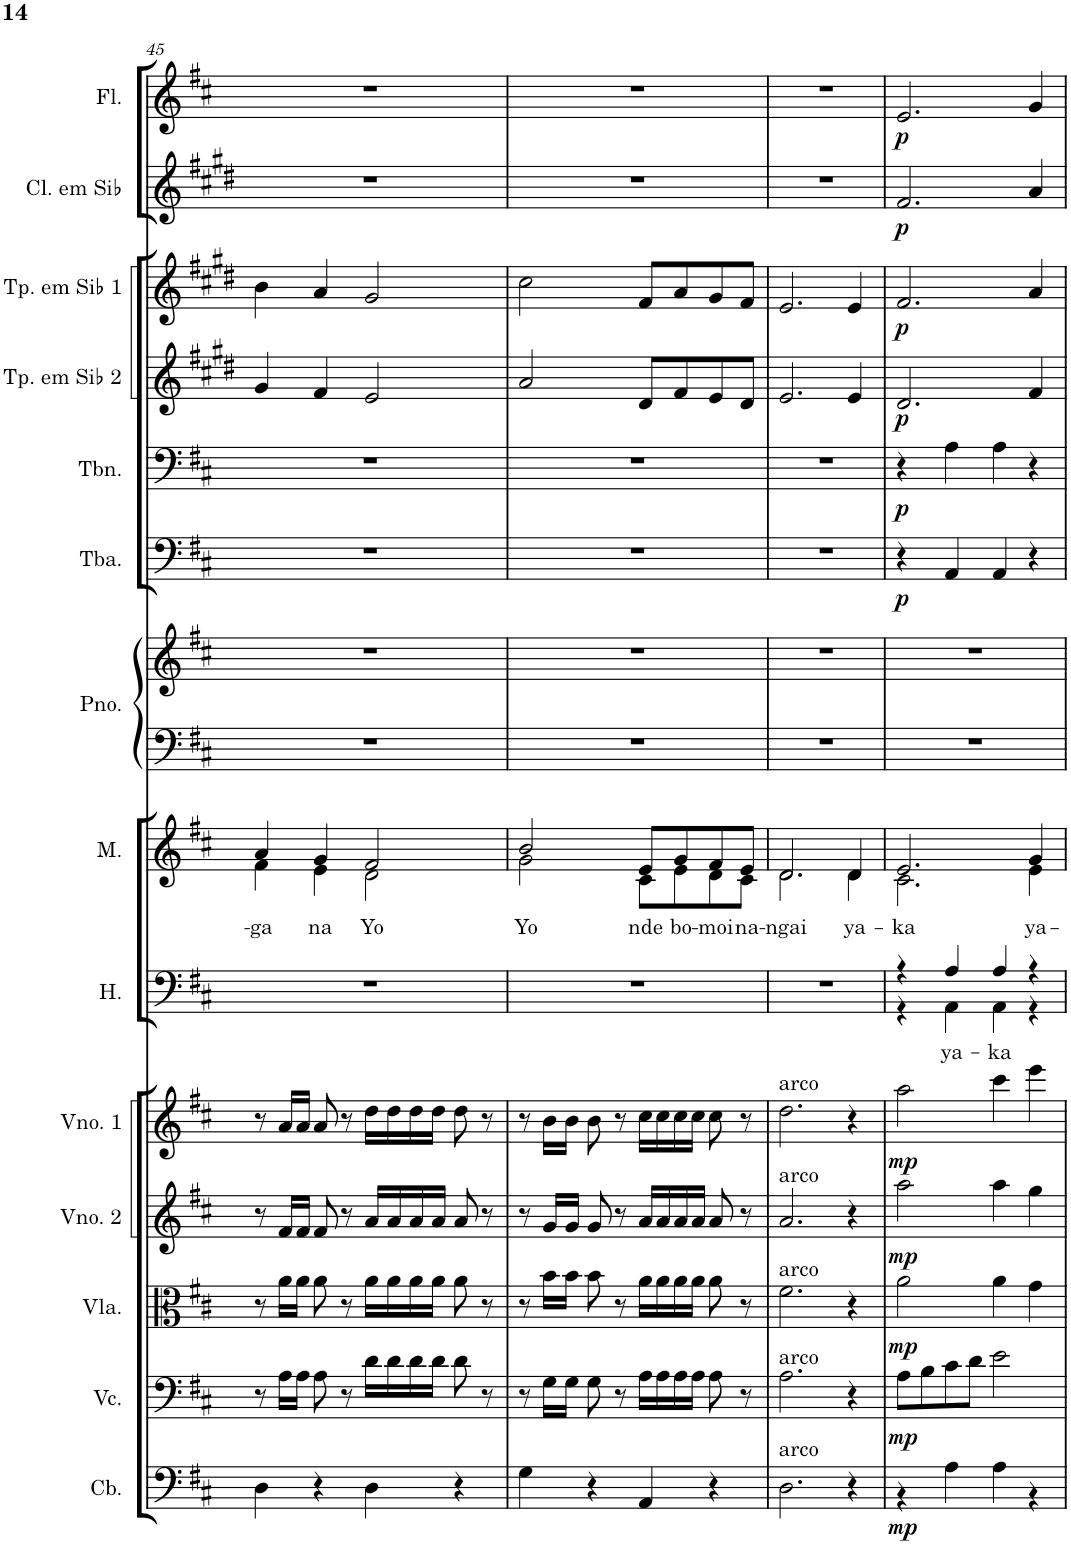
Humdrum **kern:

**kern	**dynam	**kern	**dynam	**kern	**dynam	**kern	**dynam	**kern	**dynam	**kern	**text	**kern	**text	**kern	**kern	**kern	**dynam	**kern	**dynam	**kern	**dynam	**kern	**dynam	**kern	**dynam	**kern	**dynam
*part14	*part14	*part13	*part13	*part12	*part12	*part11	*part11	*part10	*part10	*part9	*part9	*part8	*part8	*part7	*part7	*part6	*part6	*part5	*part5	*part4	*part4	*part3	*part3	*part2	*part2	*part1	*part1
*staff15	*staff15	*staff14	*staff14	*staff13	*staff13	*staff12	*staff12	*staff11	*staff11	*staff10	*staff10	*staff9	*staff9	*staff8	*staff7	*staff6	*staff6	*staff5	*staff5	*staff4	*staff4	*staff3	*staff3	*staff2	*staff2	*staff1	*staff1
*I"Contrabaixo	*	*I"Violoncelo	*	*I"Viola	*	*I"Violino 2	*	*I"Violino 1	*	*I"Homens	*	*I"Senhoras	*	*I"Piano	*	*I"Tuba	*	*I"Trombone	*	*I"Trompete em Sib 2	*	*I"Trompete em Sib 1	*	*I"Clarinete em Sib	*	*I"Flauta Transversal	*
*I'Cb.	*	*I'Vc.	*	*I'Vla.	*	*I'Vno. 2	*	*I'Vno. 1	*	*I'H.	*	*	*	*I'Pno.	*	*I'Tba.	*	*I'Tbn.	*	*I'Tp. em Sib 2	*	*I'Tp. em Sib 1	*	*I'Cl. em Sib	*	*I'Fl.	*
!!LO:PB:g=z
*clefF4	*	*clefF4	*	*clefC3	*	*clefG2	*	*clefG2	*	*clefF4	*	*clefG2	*	*clefF4	*clefG2	*clefF4	*	*clefF4	*	*clefG2	*	*clefG2	*	*clefG2	*	*clefG2	*
*Trd7c12	*	*	*	*	*	*	*	*	*	*	*	*	*	*	*	*	*	*	*	*Trd1c2	*	*Trd1c2	*	*Trd1c2	*	*	*
*k[f#c#]	*	*k[f#c#]	*	*k[f#c#]	*	*k[f#c#]	*	*k[f#c#]	*	*k[f#c#]	*	*k[f#c#]	*	*k[f#c#]	*k[f#c#]	*k[f#c#]	*	*k[f#c#]	*	*k[f#c#g#d#]	*	*k[f#c#g#d#]	*	*k[f#c#g#d#]	*	*k[f#c#]	*
*M4/4	*	*M4/4	*	*M4/4	*	*M4/4	*	*M4/4	*	*M4/4	*	*M4/4	*	*M4/4	*M4/4	*M4/4	*	*M4/4	*	*M4/4	*	*M4/4	*	*M4/4	*	*M4/4	*
=45	=45	=45	=45	=45	=45	=45	=45	=45	=45	=45	=45	=45	=45	=45	=45	=45	=45	=45	=45	=45	=45	=45	=45	=45	=45	=45	=45
*	*	*	*	*	*	*	*	*	*	*	*	*^	*	*	*	*	*	*	*	*	*	*	*	*	*	*	*
!	!	!	!	!	!	!	!	!	!	!	!	!	!	!LO:LY:b	!	!	!	!	!	!	!	!	!	!	!	!	!	!
4D\	.	8r	.	8r	.	8r	.	8r	.	1r	.	4a/	4f#\	-ga	1r	1r	1r	.	1r	.	4g#/	.	4b\	.	1r	.	1r	.
.	.	16A\LL	.	16a\LL	.	16f#/LL	.	16a/LL	.	.	.	.	.	.	.	.	.	.	.	.	.	.	.	.	.	.	.	.
.	.	16A\JJ	.	16a\JJ	.	16f#/JJ	.	16a/JJ	.	.	.	.	.	.	.	.	.	.	.	.	.	.	.	.	.	.	.	.
!	!	!	!	!	!	!	!	!	!	!	!	!	!	!LO:LY:b	!	!	!	!	!	!	!	!	!	!	!	!	!	!
4r	.	8A\	.	8a\	.	8f#/	.	8a/	.	.	.	4g/	4e\	na	.	.	.	.	.	.	4f#/	.	4a/	.	.	.	.	.
.	.	8r	.	8r	.	8r	.	8r	.	.	.	.	.	.	.	.	.	.	.	.	.	.	.	.	.	.	.	.
!	!	!	!	!	!	!	!	!	!	!	!	!	!	!LO:LY:b	!	!	!	!	!	!	!	!	!	!	!	!	!	!
4D\	.	16d\LL	.	16a\LL	.	16a/LL	.	16dd\LL	.	.	.	2f#/	2d\	Yo	.	.	.	.	.	.	2e/	.	2g#/	.	.	.	.	.
.	.	16d\	.	16a\	.	16a/	.	16dd\	.	.	.	.	.	.	.	.	.	.	.	.	.	.	.	.	.	.	.	.
.	.	16d\	.	16a\	.	16a/	.	16dd\	.	.	.	.	.	.	.	.	.	.	.	.	.	.	.	.	.	.	.	.
.	.	16d\JJ	.	16a\JJ	.	16a/JJ	.	16dd\JJ	.	.	.	.	.	.	.	.	.	.	.	.	.	.	.	.	.	.	.	.
4r	.	8d\	.	8a\	.	8a/	.	8dd\	.	.	.	.	.	.	.	.	.	.	.	.	.	.	.	.	.	.	.	.
.	.	8r	.	8r	.	8r	.	8r	.	.	.	.	.	.	.	.	.	.	.	.	.	.	.	.	.	.	.	.
=46	=46	=46	=46	=46	=46	=46	=46	=46	=46	=46	=46	=46	=46	=46	=46	=46	=46	=46	=46	=46	=46	=46	=46	=46	=46	=46	=46	=46
!	!	!	!	!	!	!	!	!	!	!	!	!	!	!LO:LY:b	!	!	!	!	!	!	!	!	!	!	!	!	!	!
4G\	.	8r	.	8r	.	8r	.	8r	.	1r	.	2b/	2g\	Yo	1r	1r	1r	.	1r	.	2a/	.	2cc#\	.	1r	.	1r	.
.	.	16G\LL	.	16b\LL	.	16g/LL	.	16b\LL	.	.	.	.	.	.	.	.	.	.	.	.	.	.	.	.	.	.	.	.
.	.	16G\JJ	.	16b\JJ	.	16g/JJ	.	16b\JJ	.	.	.	.	.	.	.	.	.	.	.	.	.	.	.	.	.	.	.	.
4r	.	8G\	.	8b\	.	8g/	.	8b\	.	.	.	.	.	.	.	.	.	.	.	.	.	.	.	.	.	.	.	.
.	.	8r	.	8r	.	8r	.	8r	.	.	.	.	.	.	.	.	.	.	.	.	.	.	.	.	.	.	.	.
!	!	!	!	!	!	!	!	!	!	!	!	!	!	!LO:LY:b	!	!	!	!	!	!	!	!	!	!	!	!	!	!
4AA/	.	16A\LL	.	16a\LL	.	16a/LL	.	16cc#\LL	.	.	.	8e/L	8c#\L	nde	.	.	.	.	.	.	8d#/L	.	8f#/L	.	.	.	.	.
.	.	16A\	.	16a\	.	16a/	.	16cc#\	.	.	.	.	.	.	.	.	.	.	.	.	.	.	.	.	.	.	.	.
!	!	!	!	!	!	!	!	!	!	!	!	!	!	!LO:LY:b	!	!	!	!	!	!	!	!	!	!	!	!	!	!
.	.	16A\	.	16a\	.	16a/	.	16cc#\	.	.	.	8g/	8e\	bo-	.	.	.	.	.	.	8f#/	.	8a/	.	.	.	.	.
.	.	16A\JJ	.	16a\JJ	.	16a/JJ	.	16cc#\JJ	.	.	.	.	.	.	.	.	.	.	.	.	.	.	.	.	.	.	.	.
!	!	!	!	!	!	!	!	!	!	!	!	!	!	!LO:LY:b	!	!	!	!	!	!	!	!	!	!	!	!	!	!
4r	.	8A\	.	8a\	.	8a/	.	8cc#\	.	.	.	8f#/	8d\	-moi	.	.	.	.	.	.	8e/	.	8g#/	.	.	.	.	.
!	!	!	!	!	!	!	!	!	!	!	!	!	!	!LO:LY:b	!	!	!	!	!	!	!	!	!	!	!	!	!	!
.	.	8r	.	8r	.	8r	.	8r	.	.	.	8e/J	8c#\J	na-	.	.	.	.	.	.	8d#/J	.	8f#/J	.	.	.	.	.
=47	=47	=47	=47	=47	=47	=47	=47	=47	=47	=47	=47	=47	=47	=47	=47	=47	=47	=47	=47	=47	=47	=47	=47	=47	=47	=47	=47	=47
!	!	!	!	!	!	!	!	!LO:TX:a:t=arco	!	!	!	!	!	!	!	!	!	!	!	!	!	!	!	!	!	!	!	!
!	!	!	!	!	!	!LO:TX:a:t=arco	!	!	!	!	!	!	!	!	!	!	!	!	!	!	!	!	!	!	!	!	!	!
!	!	!	!	!LO:TX:a:t=arco	!	!	!	!	!	!	!	!	!	!	!	!	!	!	!	!	!	!	!	!	!	!	!	!
!	!	!LO:TX:a:t=arco	!	!	!	!	!	!	!	!	!	!	!	!	!	!	!	!	!	!	!	!	!	!	!	!	!	!
!LO:TX:a:t=arco	!	!	!	!	!	!	!	!	!	!	!	!	!	!	!	!	!	!	!	!	!	!	!	!	!	!	!	!
!	!	!	!	!	!	!	!	!	!	!	!	!	!	!LO:LY:b	!	!	!	!	!	!	!	!	!	!	!	!	!	!
2.D\	.	2.A\	.	2.f#\	.	2.a/	.	2.dd\	.	1r	.	2.d/	2.d\	-ngai	1r	1r	1r	.	1r	.	2.e/	.	2.e/	.	1r	.	1r	.
!	!	!	!	!	!	!	!	!	!	!	!	!	!	!LO:LY:b	!	!	!	!	!	!	!	!	!	!	!	!	!	!
4r	.	4r	.	4r	.	4r	.	4r	.	.	.	4d/	4d\	ya-	.	.	.	.	.	.	4e/	.	4e/	.	.	.	.	.
=48	=48	=48	=48	=48	=48	=48	=48	=48	=48	=48	=48	=48	=48	=48	=48	=48	=48	=48	=48	=48	=48	=48	=48	=48	=48	=48	=48	=48
*	*	*	*	*	*	*	*	*	*	*^	*	*	*	*	*	*	*	*	*	*	*	*	*	*	*	*	*	*
!	!LO:DY:b	!	!LO:DY:b	!	!LO:DY:b	!	!LO:DY:b	!	!LO:DY:b	!	!	!	!	!	!LO:LY:b	!	!	!	!LO:DY:b	!	!LO:DY:b	!	!LO:DY:b	!	!LO:DY:b	!	!LO:DY:b	!	!LO:DY:b
4rBB	mp	8A\L	mp	2a\	mp	2aa\	mp	2aa\	mp	4r	4r	.	2.e/	2.c#\	-ka	1r	1r	4r	p	4r	p	2.d#/	p	2.f#/	p	2.f#/	p	2.e/	p
.	.	8B\	.	.	.	.	.	.	.	.	.	.	.	.	.	.	.	.	.	.	.	.	.	.	.	.	.	.	.
!	!	!	!	!	!	!	!	!	!	!	!	!LO:LY:b	!	!	!	!	!	!	!	!	!	!	!	!	!	!	!	!	!
4A\	.	8c#\	.	.	.	.	.	.	.	4A/	4AA\	ya-	.	.	.	.	.	4AA/	.	4A\	.	.	.	.	.	.	.	.	.
.	.	8d\J	.	.	.	.	.	.	.	.	.	.	.	.	.	.	.	.	.	.	.	.	.	.	.	.	.	.	.
!	!	!	!	!	!	!	!	!	!	!	!	!LO:LY:b	!	!	!	!	!	!	!	!	!	!	!	!	!	!	!	!	!
4A\	.	2e\	.	4a\	.	4aa\	.	4ccc#\	.	4A/	4AA\	-ka	.	.	.	.	.	4AA/	.	4A\	.	.	.	.	.	.	.	.	.
!	!	!	!	!	!	!	!	!	!	!	!	!	!	!	!LO:LY:b	!	!	!	!	!	!	!	!	!	!	!	!	!	!
4rBB	.	.	.	4g\	.	4gg\	.	4eee\	.	4r	4r	.	4g/	4e\	ya-	.	.	4r	.	4r	.	4f#/	.	4a/	.	4a/	.	4g/	.
*	*	*	*	*	*	*	*	*	*	*v	*v	*	*	*	*	*	*	*	*	*	*	*	*	*	*	*	*	*	*
*	*	*	*	*	*	*	*	*	*	*	*	*v	*v	*	*	*	*	*	*	*	*	*	*	*	*	*	*	*
=	=	=	=	=	=	=	=	=	=	=	=	=	=	=	=	=	=	=	=	=	=	=	=	=	=	=	=
*-	*-	*-	*-	*-	*-	*-	*-	*-	*-	*-	*-	*-	*-	*-	*-	*-	*-	*-	*-	*-	*-	*-	*-	*-	*-	*-	*-
